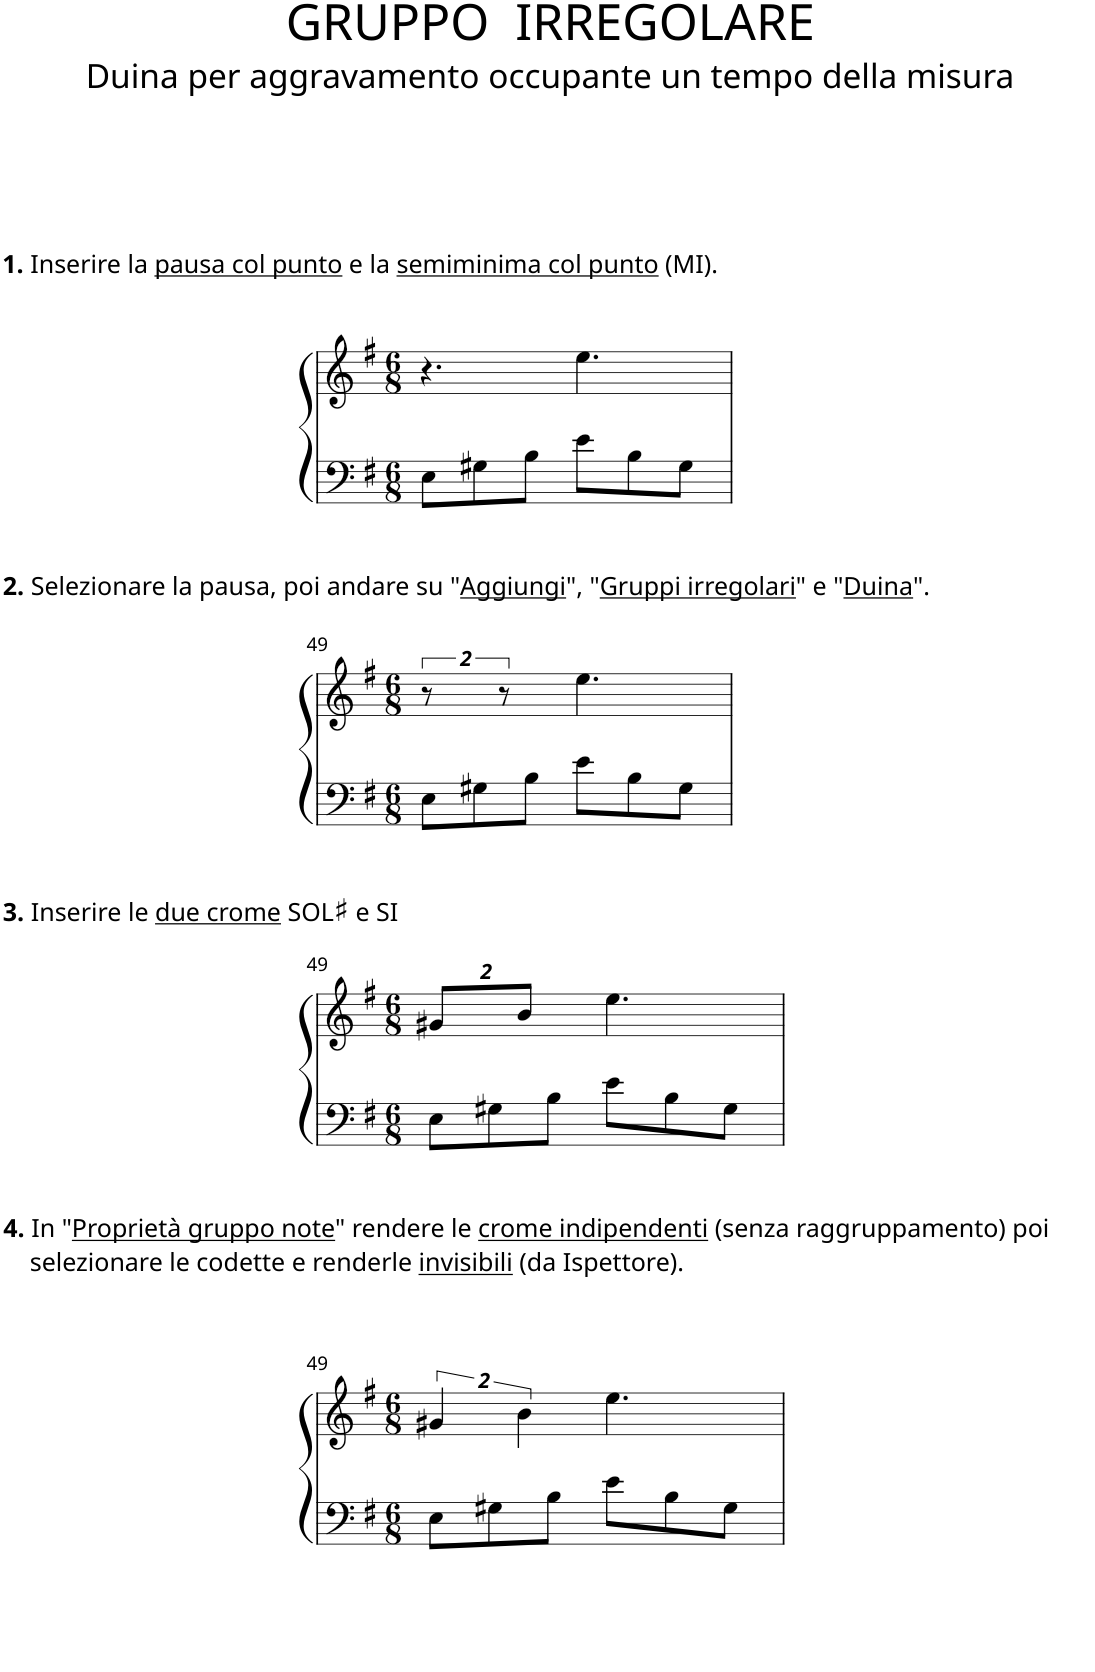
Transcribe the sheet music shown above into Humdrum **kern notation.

**kern	**kern
*part1	*part1
*staff2	*staff1
*I"Piano	*
*I'Pno.	*
*clefF4	*clefG2
*k[f#]	*k[f#]
*M6/8	*M6/8
=49	=49
!	!LO:TX:a:B:t=1.
!	!LO:TX:a:t=Inserire la
!	!LO:TX:a:t=pausa col punto
!	!LO:TX:a:t=e la
!	!LO:TX:a:t=semiminima col punto
!	!LO:TX:a:t=(MI).
!LO:TX:a:B:t=1.	!
!LO:TX:a:t=Inserire la	!
!LO:TX:a:t=pausa col punto	!
!LO:TX:a:t=e la	!
!LO:TX:a:t=semiminima col punto	!
!LO:TX:a:t=(MI).	!
8E\L	4.r
8G#X\	.
8B\J	.
8e\L	4.ee\
8B\	.
8G#\J	.
!!LO:LB:g=z
=49	=49
*M6/8	*M6/8
!	!LO:TX:a:B:t=2.
!	!LO:TX:a:t=Selezionare la pausa, poi andare su "
!	!LO:TX:a:t=Aggiungi
!	!LO:TX:a:t=", "
!	!LO:TX:a:t=Gruppi irregolari
!	!LO:TX:a:t=" e "
!	!LO:TX:a:t=Duina
!	!LO:TX:a:t=".
!LO:TX:a:B:t=2.	!
!LO:TX:a:t=Selezionare la pausa, poi andare su "	!
!LO:TX:a:t=Aggiungi	!
!LO:TX:a:t=", "	!
!LO:TX:a:t=Gruppi irregolari	!
!LO:TX:a:t=" e "	!
!LO:TX:a:t=Duina	!
!LO:TX:a:t=".	!
8E\L	4.r
8G#X\	.
8B\J	.
8e\L	4.ee\
8B\	.
8G#\J	.
!!LO:LB:g=z
=49	=49
*M6/8	*M6/8
*	*Xbrackettup
!	!LO:TX:a:B:t=3.
!	!LO:TX:a:t=Inserire le
!	!LO:TX:a:t=due crome
!	!LO:TX:a:t=SOL
!	!LO:TX:a:t=♯
!	!LO:TX:a:t=e SI
!LO:TX:a:B:t=3.	!
!LO:TX:a:t=Inserire le	!
!LO:TX:a:t=due crome	!
!LO:TX:a:t=SOL	!
!LO:TX:a:t=♯	!
!LO:TX:a:t=e SI	!
8E\L	16%3g#X/L
8G#X\	.
.	16%3b/J
8B\J	.
8e\L	4.ee\
8B\	.
8G#\J	.
!!LO:LB:g=z
=49	=49
*M6/8	*M6/8
*	*brackettup
!	!LO:TX:a:B:t=4.
!	!LO:TX:a:t=In "
!	!LO:TX:a:t=Proprietà gruppo note
!	!LO:TX:a:t=" rendere le
!	!LO:TX:a:t=crome indipendenti
!	!LO:TX:a:t=(senza raggruppamento) poi
!	!LO:TX:a:t=selezionare le codette e renderle
!	!LO:TX:a:t=invisibili
!	!LO:TX:a:t=(da Ispettore).
!LO:TX:a:B:t=4.	!
!LO:TX:a:t=In "	!
!LO:TX:a:t=Proprietà gruppo note	!
!LO:TX:a:t=" rendere le	!
!LO:TX:a:t=crome indipendenti	!
!LO:TX:a:t=(senza raggruppamento) poi	!
!LO:TX:a:t=selezionare le codette e renderle	!
!LO:TX:a:t=invisibili	!
!LO:TX:a:t=(da Ispettore).	!
8E\L	16%3g#X/
8G#X\	.
.	16%3b\
8B\J	.
8e\L	4.ee\
8B\	.
8G#\J	.
=	=
*-	*-
